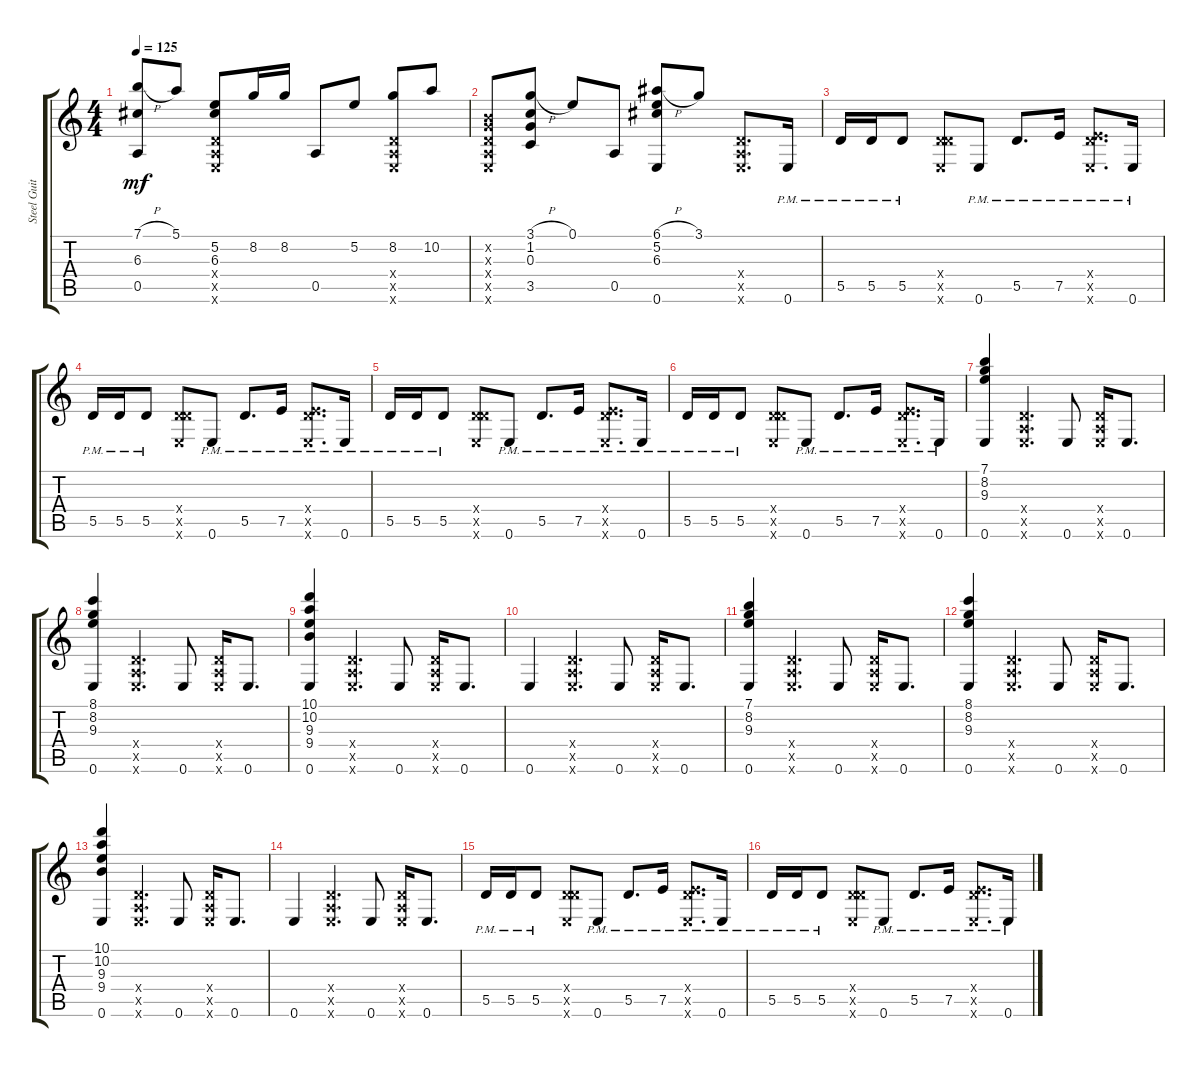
\track ("Steel Guitar" "Steel Guit") {instrument acousticguitarsteel}
\staff {score tabs}
\tuning (E4 B3 G3 D3 A2 E2) {hide}
\ts (4 4)
\tempo 125
\clef g2
\ks c
(7.1{h} 6.3 0.5).8{dy mf} 5.1.8 (5.2 6.3 0.4{x} 0.5{x} 0.6{x}).8 8.2.16 8.2.16 0.5.8 5.2.8 (8.2 0.4{x} 0.5{x} 0.6{x}).8 10.2.8 |
(0.2{x} 0.3{x} 0.4{x} 0.5{x} 0.6{x}).8 (3.1{h} 1.2 0.3 3.5).8 0.1.8 0.5.8 (6.1{h} 5.2 6.3 0.6).8 3.1.8 (0.4{x} 0.5{x} 0.6{x}).8{d} 0.6{pm}.16 |
5.5{pm}.16 5.5{pm}.16 5.5{pm}.8 (0.4{x} 5.5{x} 0.6{x}).8 0.6{pm}.8 5.5{pm}.8{d} 7.5{pm}.16 (0.4{x} 7.5{pm x} 0.6{x}).8{d} 0.6{pm}.16 |
5.5{pm}.16 5.5{pm}.16 5.5{pm}.8 (0.4{x} 5.5{x} 0.6{x}).8 0.6{pm}.8 5.5{pm}.8{d} 7.5{pm}.16 (0.4{x} 7.5{pm x} 0.6{x}).8{d} 0.6{pm}.16 |
5.5{pm}.16 5.5{pm}.16 5.5{pm}.8 (0.4{x} 5.5{x} 0.6{x}).8 0.6{pm}.8 5.5{pm}.8{d} 7.5{pm}.16 (0.4{x} 7.5{pm x} 0.6{x}).8{d} 0.6{pm}.16 |
5.5{pm}.16 5.5{pm}.16 5.5{pm}.8 (0.4{x} 5.5{x} 0.6{x}).8 0.6{pm}.8 5.5{pm}.8{d} 7.5{pm}.16 (0.4{x} 7.5{pm x} 0.6{x}).8{d} 0.6{pm}.16 |
(7.1 8.2 9.3 0.6).4 (0.4{x} 0.5{x} 0.6{x}).4{d} 0.6.8 (0.4{x} 0.5{x} 0.6{x}).16 0.6.8{d} |
(8.1 8.2 9.3 0.6).4 (0.4{x} 0.5{x} 0.6{x}).4{d} 0.6.8 (0.4{x} 0.5{x} 0.6{x}).16 0.6.8{d} |
(10.1 10.2 9.3 9.4 0.6).4 (0.4{x} 0.5{x} 0.6{x}).4{d} 0.6.8 (0.4{x} 0.5{x} 0.6{x}).16 0.6.8{d} |
0.6.4 (0.4{x} 0.5{x} 0.6{x}).4{d} 0.6.8 (0.4{x} 0.5{x} 0.6{x}).16 0.6.8{d} |
(7.1 8.2 9.3 0.6).4 (0.4{x} 0.5{x} 0.6{x}).4{d} 0.6.8 (0.4{x} 0.5{x} 0.6{x}).16 0.6.8{d} |
(8.1 8.2 9.3 0.6).4 (0.4{x} 0.5{x} 0.6{x}).4{d} 0.6.8 (0.4{x} 0.5{x} 0.6{x}).16 0.6.8{d} |
(10.1 10.2 9.3 9.4 0.6).4 (0.4{x} 0.5{x} 0.6{x}).4{d} 0.6.8 (0.4{x} 0.5{x} 0.6{x}).16 0.6.8{d} |
0.6.4 (0.4{x} 0.5{x} 0.6{x}).4{d} 0.6.8 (0.4{x} 0.5{x} 0.6{x}).16 0.6.8{d} |
5.5{pm}.16 5.5{pm}.16 5.5{pm}.8 (0.4{x} 5.5{x} 0.6{x}).8 0.6{pm}.8 5.5{pm}.8{d} 7.5{pm}.16 (0.4{x} 7.5{pm x} 0.6{x}).8{d} 0.6{pm}.16 |
5.5{pm}.16 5.5{pm}.16 5.5{pm}.8 (0.4{x} 5.5{x} 0.6{x}).8 0.6{pm}.8 5.5{pm}.8{d} 7.5{pm}.16 (0.4{x} 7.5{pm x} 0.6{x}).8{d} 0.6{pm}.16
